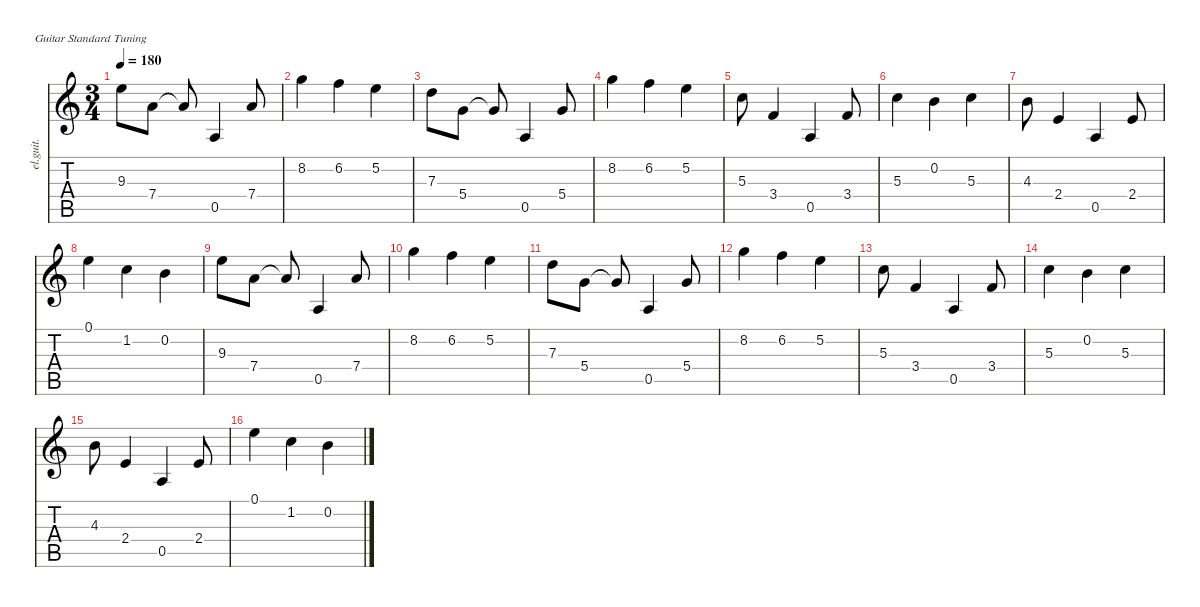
\defaultSystemsLayout 4
\hideDynamics
\bracketExtendMode nobrackets
\track ("leo" "el.guit.") {instrument electricguitarclean}
\staff {score tabs}
\tuning (E4 B3 G3 D3 A2 E2)
\ts (3 4)
\tempo 180
\clef g2
\ks c
9.3.8{dy f beam Down} 7.4.8{beam Down} 7.4{t}.8{beam Up} 0.5.4{beam Up} 7.4.8{beam Up} |
8.2.4{beam Down} 6.2.4{beam Down} 5.2.4{beam Down} |
7.3.8{beam Down} 5.4.8{beam Down} 5.4{t}.8{beam Up} 0.5.4{beam Up} 5.4.8{beam Up} |
8.2.4{beam Down} 6.2.4{beam Down} 5.2.4{beam Down} |
5.3.8{beam Down} 3.4.4{beam Up} 0.5.4{beam Up} 3.4.8{beam Up} |
5.3.4{beam Down} 0.2.4{beam Down} 5.3.4{beam Down} |
4.3.8{beam Down} 2.4.4{beam Up} 0.5.4{beam Up} 2.4.8{beam Up} |
0.1.4{beam Down} 1.2.4{beam Down} 0.2.4{beam Down} |
9.3.8{beam Down} 7.4.8{beam Down} 7.4{t}.8{beam Up} 0.5.4{beam Up} 7.4.8{beam Up} |
8.2.4{beam Down} 6.2.4{beam Down} 5.2.4{beam Down} |
7.3.8{beam Down} 5.4.8{beam Down} 5.4{t}.8{beam Up} 0.5.4{beam Up} 5.4.8{beam Up} |
8.2.4{beam Down} 6.2.4{beam Down} 5.2.4{beam Down} |
5.3.8{beam Down} 3.4.4{beam Up} 0.5.4{beam Up} 3.4.8{beam Up} |
5.3.4{beam Down} 0.2.4{beam Down} 5.3.4{beam Down} |
4.3.8{beam Down} 2.4.4{beam Up} 0.5.4{beam Up} 2.4.8{beam Up} |
0.1.4{beam Down} 1.2.4{beam Down} 0.2.4{beam Down}
